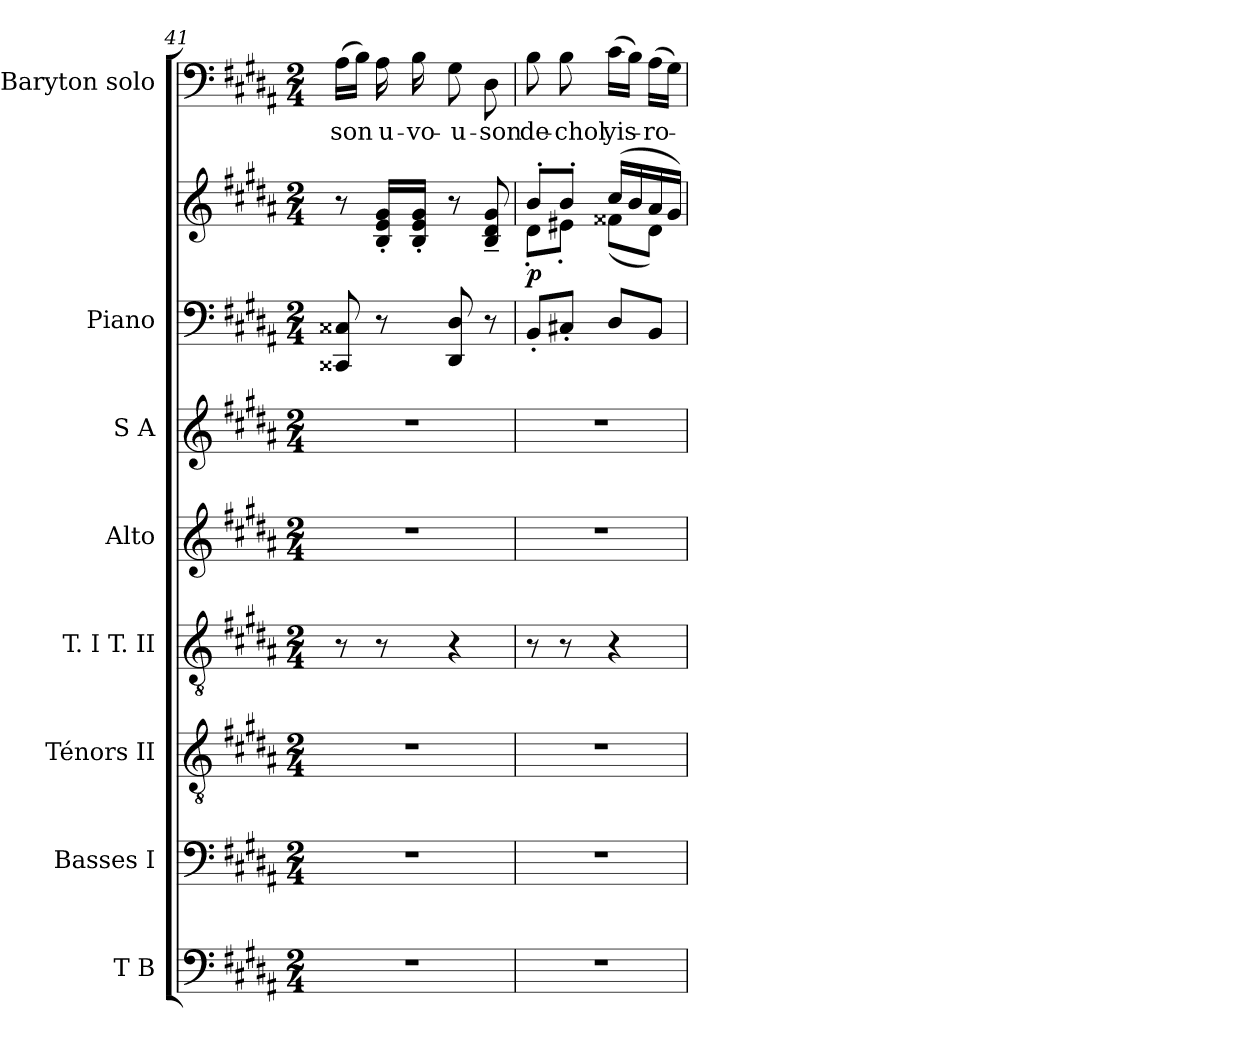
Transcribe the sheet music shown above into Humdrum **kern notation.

**kern	**kern	**kern	**kern	**kern	**kern	**kern	**kern	**dynam	**kern	**text
*part8	*part7	*part6	*part5	*part4	*part3	*part2	*part2	*part2	*part1	*part1
*staff9	*staff8	*staff7	*staff6	*staff5	*staff4	*staff3	*staff2	*staff2/3	*staff1	*staff1
*I"T B	*I"Basses I	*I"Ténors II	*I"T. I T. II	*I"Alto	*I"S A	*I"Piano	*	*	*I"Baryton solo	*
*I'B. 2	*I'B. 1	*I'T. 2	*I'T. 1	*I'A.	*I'S.	*I'P.	*	*	*I'Bar.	*
*clefF4	*clefF4	*clefGv2	*clefGv2	*clefG2	*clefG2	*clefF4	*clefG2	*	*clefF4	*
*	*	*ITrd7c12	*ITrd7c12	*	*	*	*	*	*	*
*k[f#c#g#d#a#]	*k[f#c#g#d#a#]	*k[f#c#g#d#a#]	*k[f#c#g#d#a#]	*k[f#c#g#d#a#]	*k[f#c#g#d#a#]	*k[f#c#g#d#a#]	*k[f#c#g#d#a#]	*	*k[f#c#g#d#a#]	*
*g#:	*g#:	*g#:	*g#:	*g#:	*g#:	*g#:	*g#:	*	*g#:	*
*M2/4	*M2/4	*M2/4	*M2/4	*M2/4	*M2/4	*M2/4	*M2/4	*	*M2/4	*
=41	=41	=41	=41	=41	=41	=41	=41	=41	=41	=41
!LO:N:vis=1	!LO:N:vis=1	!LO:N:vis=1	!	!LO:N:vis=1	!LO:N:vis=1	!	!	!	!	!
*	*	*	*^	*	*	*	*	*	*	*
!	!	!	!	!	!	!	!	!	!	!	!LO:LY:b:color=#000000
2r	2r	2r	8ryy	8r	2r	2r	8CC##Xi/ 8C##Xi	8r	.	(16A#i\LL	-son
.	.	.	.	.	.	.	.	.	.	16Bi\JJ)	.
!	!	!	!	!	!	!	!	!	!	!	!LO:LY:b:color=#000000
.	.	.	8ryy	8r	.	.	8r	16Bi/' 16ei' 16g#i'LL	.	16A#i\	u-
!	!	!	!	!	!	!	!	!	!	!	!LO:LY:b:color=#000000
.	.	.	.	.	.	.	.	16Bi/' 16ei' 16g#i'JJ	.	16Bi\	-vo-
!	!	!	!	!	!	!	!	!	!	!	!LO:LY:b:color=#000000
.	.	.	4ryy	4r	.	.	8DD#i/ 8D#i	8r	.	8G#i\	-u-
!	!	!	!	!	!	!	!	!	!	!	!LO:LY:b:color=#000000
.	.	.	.	.	.	.	8r	8Bi/~ 8d#i~ 8g#i~	.	8D#i\	-son
=42	=42	=42	=42	=42	=42	=42	=42	=42	=42	=42	=42
!LO:N:vis=1	!LO:N:vis=1	!LO:N:vis=1	!	!	!LO:N:vis=1	!LO:N:vis=1	!	!	!	!	!
*	*	*	*	*	*	*	*	*^	*	*	*
!	!	!	!	!	!	!	!	!	!	!	!	!LO:LY:b:color=#000000
2r	2r	2r	8ryy	8r	2r	2r	8BB'i/L	8b'i/L	8d#'i\L	p	8Bi\	de-
!	!	!	!	!	!	!	!	!	!	!	!	!LO:LY:b:color=#000000
.	.	.	8ryy	8r	.	.	8C#X'i/J	8b'i/J	8e#X'i\J	.	8Bi\	-chol
!	!	!	!	!	!	!	!	!	!	!	!	!LO:LY:b:color=#000000
.	.	.	4ryy	4r	.	.	8D#i/L	(16cc#i/LL	(8f##Xi\L	.	(16c#i\LL	yis-
.	.	.	.	.	.	.	.	16bi/	.	.	16Bi\JJ)	.
!	!	!	!	!	!	!	!	!	!	!	!	!LO:LY:b:color=#000000
.	.	.	.	.	.	.	8BBi/J	16a#i/	8d#i\J)	.	(16A#i\LL	-ro-
.	.	.	.	.	.	.	.	16g#i/JJ)	.	.	16G#i\JJ)	.
*	*	*	*v	*v	*	*	*	*v	*v	*	*	*
=	=	=	=	=	=	=	=	=	=	=
*-	*-	*-	*-	*-	*-	*-	*-	*-	*-	*-
